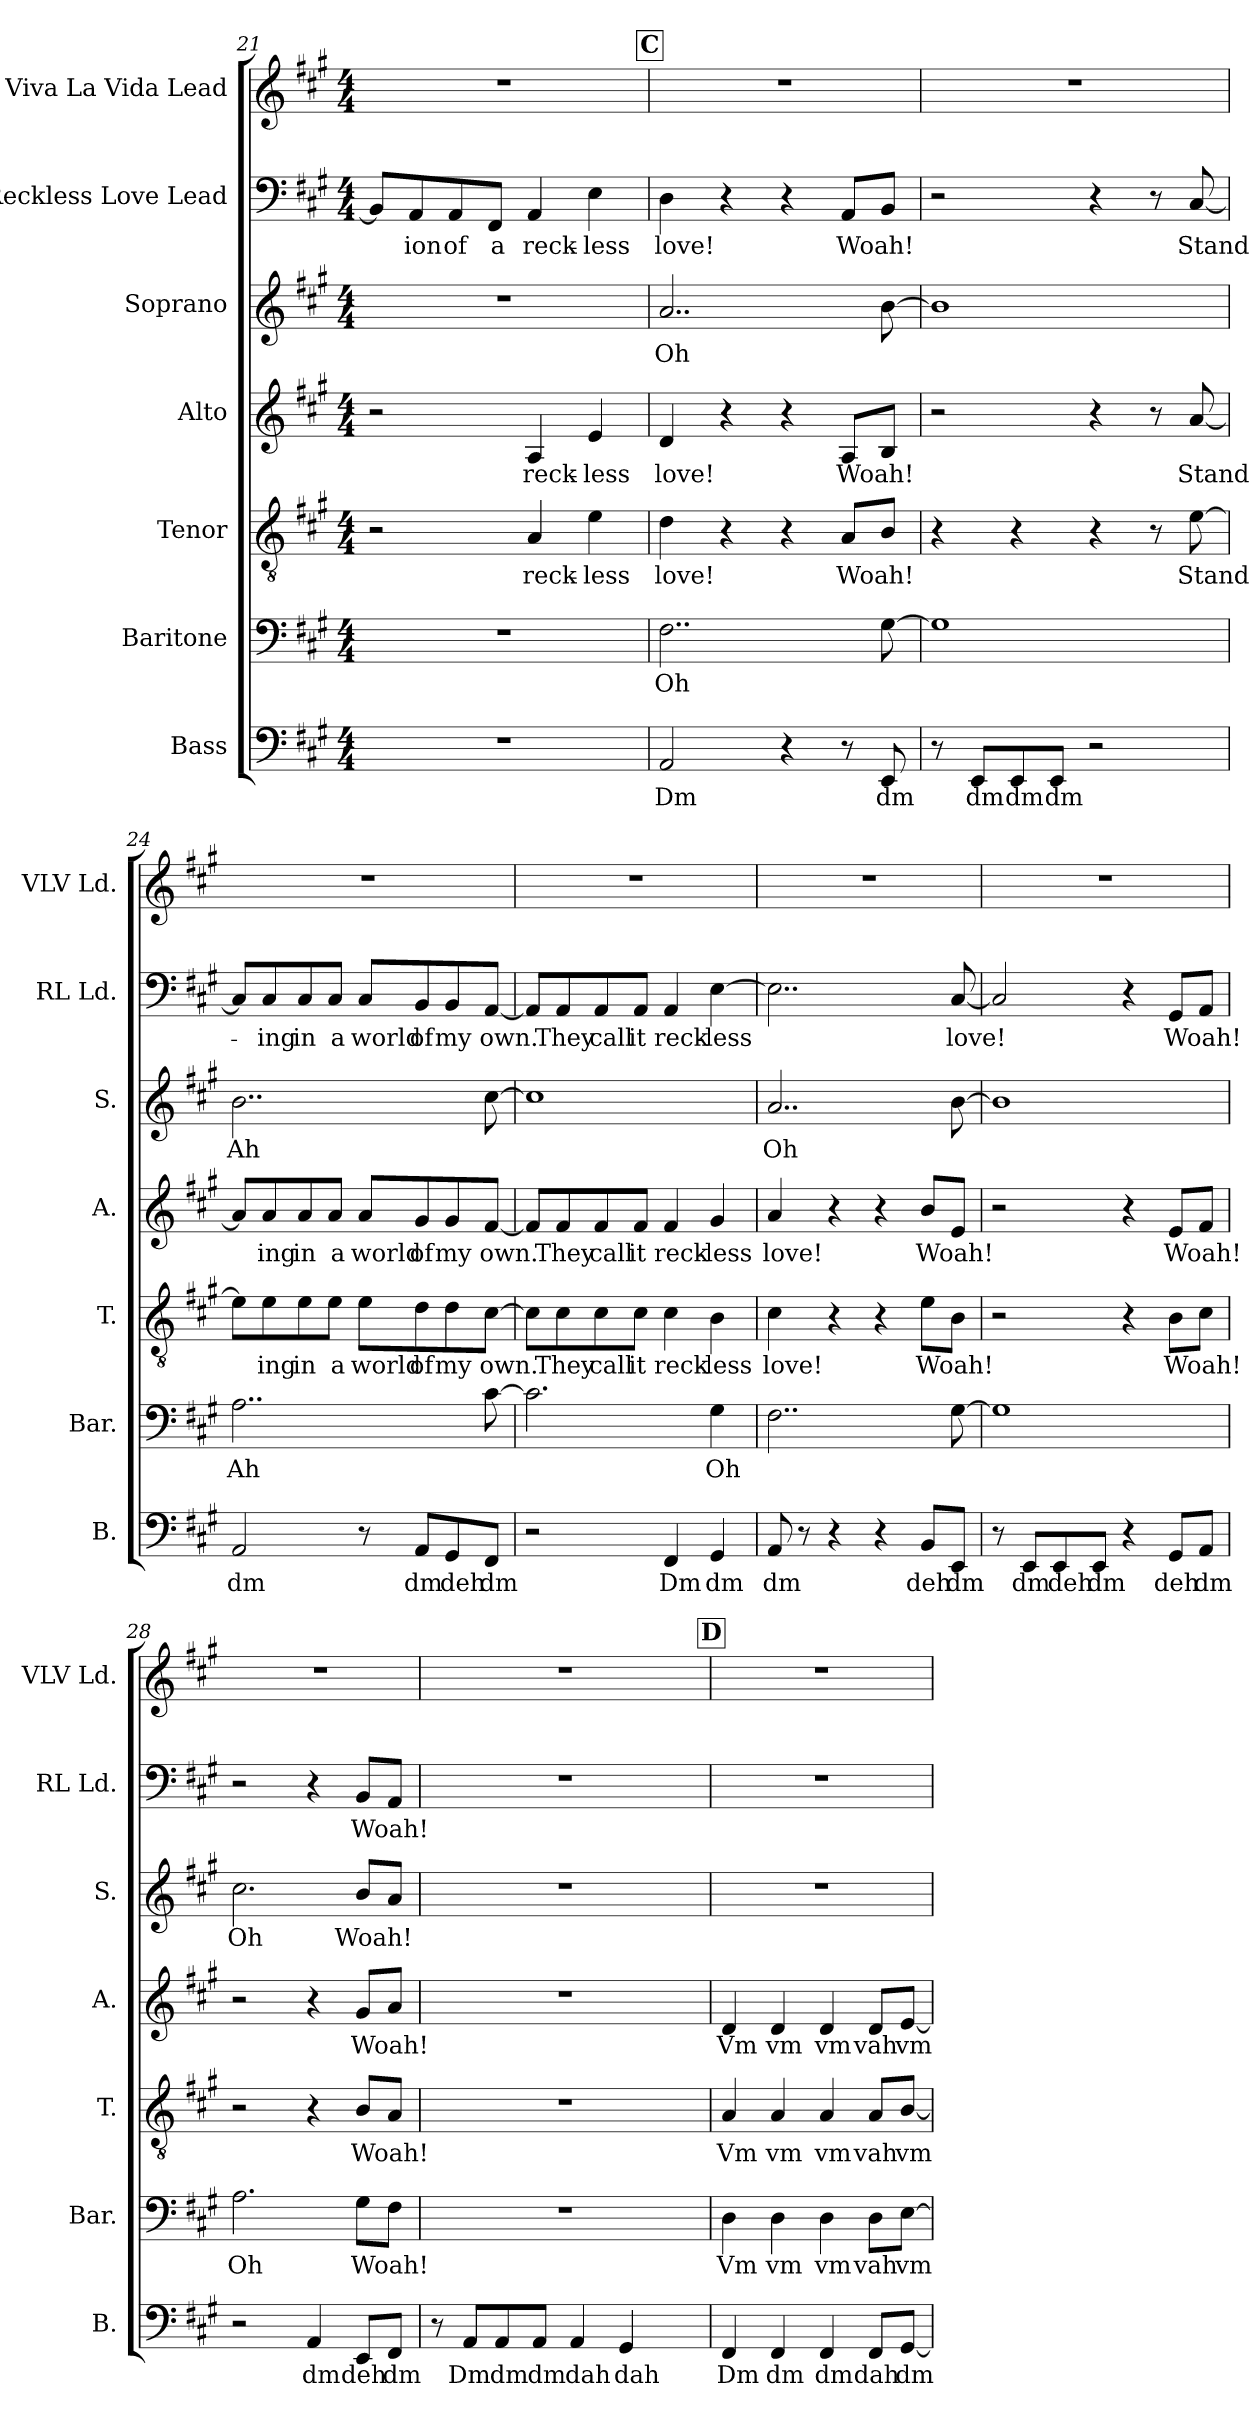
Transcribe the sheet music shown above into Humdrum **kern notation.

**kern	**text	**kern	**text	**kern	**text	**kern	**text	**kern	**text	**kern	**text	**kern
*part7	*part7	*part6	*part6	*part5	*part5	*part4	*part4	*part3	*part3	*part2	*part2	*part1
*staff7	*staff7	*staff6	*staff6	*staff5	*staff5	*staff4	*staff4	*staff3	*staff3	*staff2	*staff2	*staff1
*I"Bass	*	*I"Baritone	*	*I"Tenor	*	*I"Alto	*	*I"Soprano	*	*I"Reckless Love Lead	*	*I"Viva La Vida Lead
*I'B.	*	*I'Bar.	*	*I'T.	*	*I'A.	*	*I'S.	*	*I'RL Ld.	*	*I'VLV Ld.
*clefF4	*	*clefF4	*	*clefGv2	*	*clefG2	*	*clefG2	*	*clefF4	*	*clefG2
*k[f#c#g#]	*	*k[f#c#g#]	*	*k[f#c#g#]	*	*k[f#c#g#]	*	*k[f#c#g#]	*	*k[f#c#g#]	*	*k[f#c#g#]
*M4/4	*	*M4/4	*	*M4/4	*	*M4/4	*	*M4/4	*	*M4/4	*	*M4/4
=21	=21	=21	=21	=21	=21	=21	=21	=21	=21	=21	=21	=21
1r	.	1r	.	2r	.	2r	.	1r	.	8BB/L]	.	1r
.	.	.	.	.	.	.	.	.	.	8AA/	-ion	.
.	.	.	.	.	.	.	.	.	.	8AA/	of	.
.	.	.	.	.	.	.	.	.	.	8FF#/J	a	.
.	.	.	.	4A/	reck-	4A/	reck-	.	.	4AA/	reck-	.
.	.	.	.	4e\	-less	4e/	-less	.	.	4E\	-less	.
!!LO:REH:place=s1:a:B:fs=14:t=C
=22	=22	=22	=22	=22	=22	=22	=22	=22	=22	=22	=22	=22
2AA/	Dm	2..F#\	Oh	4d\	love!	4d/	love!	2..a/	Oh	4D\	love!	1r
.	.	.	.	4r	.	4r	.	.	.	4r	.	.
4r	.	.	.	4r	.	4r	.	.	.	4r	.	.
8r	.	.	.	8A/L	Woah!	8A/L	Woah!	.	.	8AA/L	Woah!	.
8EE/	dm	[8G#\	.	8B/J	.	8B/J	.	[8b\	.	8BB/J	.	.
!!LO:LB:g=z
=23	=23	=23	=23	=23	=23	=23	=23	=23	=23	=23	=23	=23
8r	.	1G#]	.	4r	.	2r	.	1b]	.	2r	.	1r
8EE/L	dm	.	.	.	.	.	.	.	.	.	.	.
8EE/	dm	.	.	4r	.	.	.	.	.	.	.	.
8EE/J	dm	.	.	.	.	.	.	.	.	.	.	.
2r	.	.	.	4r	.	4r	.	.	.	4r	.	.
.	.	.	.	8r	.	8r	.	.	.	8r	.	.
.	.	.	.	[8e\	Stand	[8a/	Stand	.	.	[8C#/	Stand-	.
=24	=24	=24	=24	=24	=24	=24	=24	=24	=24	=24	=24	=24
2AA/	dm	2..A\	Ah	8e\L]	.	8a/L]	.	2..b\	Ah	8C#/L]	.	1r
.	.	.	.	8e\	ing	8a/	ing	.	.	8C#/	-ing	.
.	.	.	.	8e\	in	8a/	in	.	.	8C#/	in	.
.	.	.	.	8e\J	a	8a/J	a	.	.	8C#/J	a	.
8r	.	.	.	8e\L	world	8a/L	world	.	.	8C#/L	world	.
8AA/L	dm	.	.	8d\	of	8g#/	of	.	.	8BB/	of	.
8GG#/	deh	.	.	8d\	my	8g#/	my	.	.	8BB/	my	.
8FF#/J	dm	[8c#\	.	[8c#\J	own.	[8f#/J	own.	[8cc#\	.	[8AA/J	own.	.
=25	=25	=25	=25	=25	=25	=25	=25	=25	=25	=25	=25	=25
2r	.	2.c#\]	.	8c#\L]	.	8f#/L]	.	1cc#]	.	8AA/L]	.	1r
.	.	.	.	8c#\	They	8f#/	They	.	.	8AA/	They	.
.	.	.	.	8c#\	call	8f#/	call	.	.	8AA/	call	.
.	.	.	.	8c#\J	it	8f#/J	it	.	.	8AA/J	it	.
4FF#/	Dm	.	.	4c#\	reck-	4f#/	reck-	.	.	4AA/	reck-	.
4GG#/	dm	4G#\	Oh	4B\	less	4g#/	less	.	.	[4E\	-less	.
=26	=26	=26	=26	=26	=26	=26	=26	=26	=26	=26	=26	=26
8AA/	dm	2..F#\	.	4c#\	love!	4a/	love!	2..a/	Oh	2..E\]	.	1r
8r	.	.	.	.	.	.	.	.	.	.	.	.
4r	.	.	.	4r	.	4r	.	.	.	.	.	.
4r	.	.	.	4r	.	4r	.	.	.	.	.	.
8BB/L	deh	.	.	8e\L	Woah!	8b/L	Woah!	.	.	.	.	.
8EE/J	dm	[8G#\	.	8B\J	.	8e/J	.	[8b\	.	[8C#/	love!	.
!!LO:PB:g=z
=27	=27	=27	=27	=27	=27	=27	=27	=27	=27	=27	=27	=27
8r	.	1G#]	.	2r	.	2r	.	1b]	.	2C#/]	.	1r
8EE/L	dm	.	.	.	.	.	.	.	.	.	.	.
8EE/	deh	.	.	.	.	.	.	.	.	.	.	.
8EE/J	dm	.	.	.	.	.	.	.	.	.	.	.
4r	.	.	.	4r	.	4r	.	.	.	4r	.	.
8GG#/L	deh	.	.	8B\L	Woah!	8e/L	Woah!	.	.	8GG#/L	Woah!	.
8AA/J	dm	.	.	8c#\J	.	8f#/J	.	.	.	8AA/J	.	.
=28	=28	=28	=28	=28	=28	=28	=28	=28	=28	=28	=28	=28
2r	.	2.A\	Oh	2r	.	2r	.	2.cc#\	Oh	2r	.	1r
4AA/	dm	.	.	4r	.	4r	.	.	.	4r	.	.
8EE/L	deh	8G#\L	Woah!	8B/L	Woah!	8g#/L	Woah!	8b/L	Woah!	8BB/L	Woah!	.
8FF#/J	dm	8F#\J	.	8A/J	.	8a/J	.	8a/J	.	8AA/J	.	.
=29	=29	=29	=29	=29	=29	=29	=29	=29	=29	=29	=29	=29
8r	.	1r	.	1r	.	1r	.	1r	.	1r	.	1r
8AA/L	Dm	.	.	.	.	.	.	.	.	.	.	.
8AA/	dm	.	.	.	.	.	.	.	.	.	.	.
8AA/J	dm	.	.	.	.	.	.	.	.	.	.	.
4AA/	dah	.	.	.	.	.	.	.	.	.	.	.
4GG#/	dah	.	.	.	.	.	.	.	.	.	.	.
!!LO:REH:place=s1:a:B:fs=14:t=D
=30	=30	=30	=30	=30	=30	=30	=30	=30	=30	=30	=30	=30
4FF#/	Dm	4D\	Vm	4A/	Vm	4d/	Vm	1r	.	1r	.	1r
4FF#/	dm	4D\	vm	4A/	vm	4d/	vm	.	.	.	.	.
4FF#/	dm	4D\	vm	4A/	vm	4d/	vm	.	.	.	.	.
8FF#/L	dah	8D\L	vah	8A/L	vah	8d/L	vah	.	.	.	.	.
[8GG#/J	dm	[8E\J	vm	[8B/J	vm	[8e/J	vm	.	.	.	.	.
=	=	=	=	=	=	=	=	=	=	=	=	=
*-	*-	*-	*-	*-	*-	*-	*-	*-	*-	*-	*-	*-
